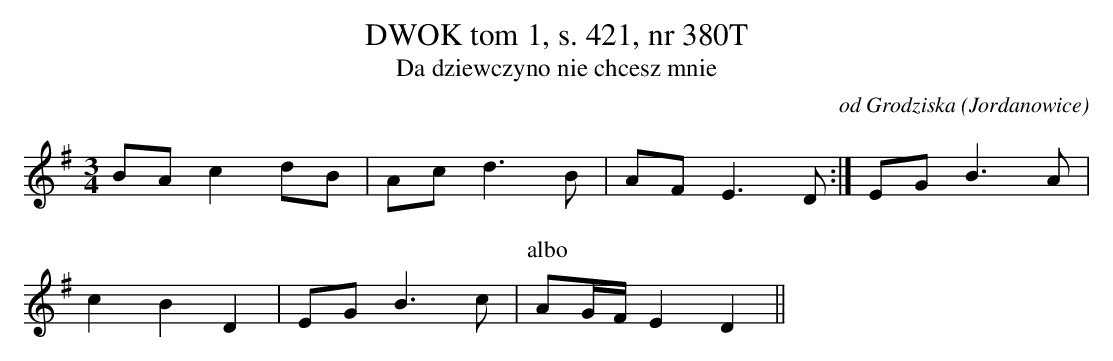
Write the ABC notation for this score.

X:1
T: DWOK tom 1, s. 421, nr 380T
T: Da dziewczyno nie chcesz mnie
O: od Grodziska (Jordanowice)
M: 3/4
L: 1/16
K: G
B2A2c4d2B2 | A2c2d6B2 | A2F2E6D2 :| E2G2B6A2 |
c4B4D4 | E2G2B6c2 |\
P:albo
A2GFE4D4||
